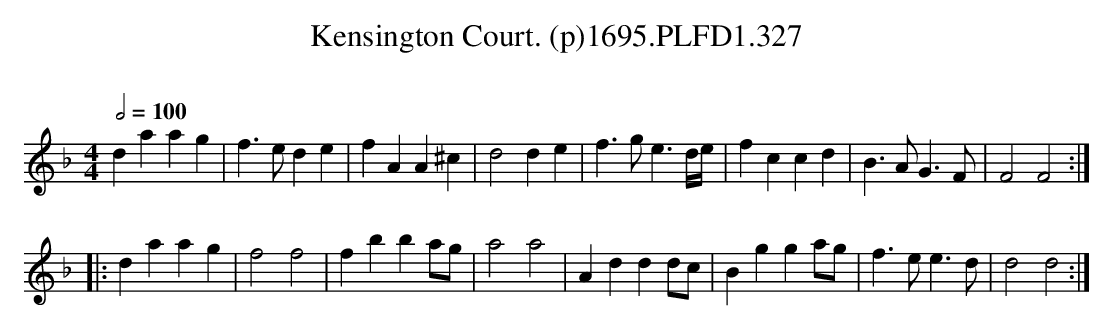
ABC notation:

X:1
T:Kensington Court. (p)1695.PLFD1.327
M:4/4
L:1/4
Q:1/2=100
O:
K:F
daag|f>ede|fAA^c|d2de|f>ge>d/2e/4|fccd|B>AG>F|F2F2:|
|:daag|f2f2|fbba/g/|a2a2|Addd/c/|Bgga/g/|f>ee>d|d2d2:|
